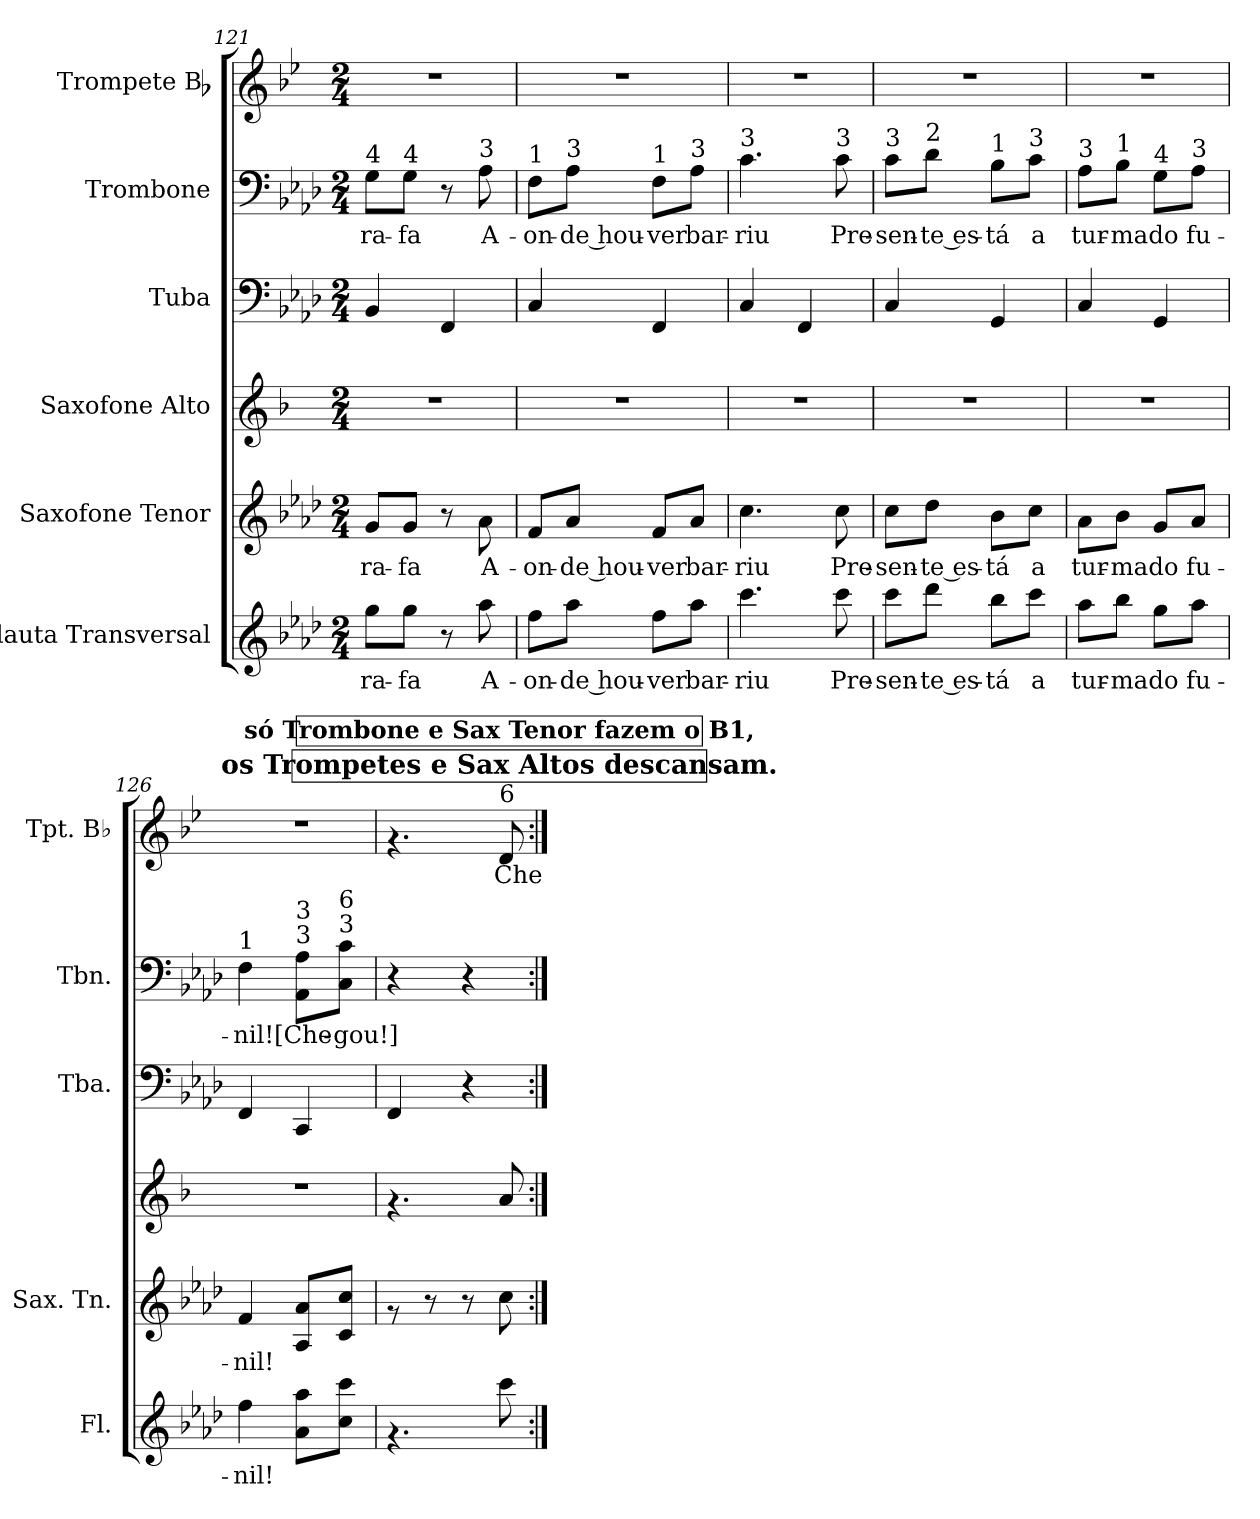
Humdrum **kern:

**kern	**text	**kern	**text	**kern	**kern	**kern	**text	**kern	**text
*part6	*part6	*part5	*part5	*part4	*part3	*part2	*part2	*part1	*part1
*staff6	*staff6	*staff5	*staff5	*staff4	*staff3	*staff2	*staff2	*staff1	*staff1
*I"Flauta Transversal	*	*I"Saxofone Tenor	*	*I"Saxofone Alto	*I"Tuba	*I"Trombone	*	*I"Trompete Bb	*
*I'Fl.	*	*I'Sax. Tn.	*	*	*I'Tba.	*I'Tbn.	*	*I'Tpt. Bb	*
*clefG2	*	*clefG2	*	*clefG2	*clefF4	*clefF4	*	*clefG2	*
*	*	*ITrd8c14	*	*ITrd5c9	*	*	*	*ITrd1c2	*
*k[b-e-a-d-]	*	*k[b-e-a-d-]	*	*k[b-e-a-d-]	*k[b-e-a-d-]	*k[b-e-a-d-]	*	*k[b-e-a-d-]	*
*M2/4	*	*M2/4	*	*M2/4	*M2/4	*M2/4	*	*M2/4	*
=121	=121	=121	=121	=121	=121	=121	=121	=121	=121
!	!	!	!	!	!	!LO:TX:a:t=4	!	!	!
!	!LO:LY:b	!	!LO:LY:b	!	!	!	!LO:LY:b	!	!
8gg\L	-ra-	8G/L	-ra-	2r	4BB-/	8G\L	-ra-	2r	.
!	!	!	!	!	!	!LO:TX:a:t=4	!	!	!
!	!LO:LY:b	!	!LO:LY:b	!	!	!	!LO:LY:b	!	!
8gg\J	-fa	8G/J	-fa	.	.	8G\J	-fa	.	.
8r	.	8r	.	.	4FF/	8r	.	.	.
!	!	!	!	!	!	!LO:TX:a:t=3	!	!	!
!	!LO:LY:b	!	!LO:LY:b	!	!	!	!LO:LY:b	!	!
8aa-\	A-	8A-\	A-	.	.	8A-\	A-	.	.
=122	=122	=122	=122	=122	=122	=122	=122	=122	=122
!	!	!	!	!	!	!LO:TX:a:t=1	!	!	!
!	!LO:LY:b	!	!LO:LY:b	!	!	!	!LO:LY:b	!	!
8ff\L	-on-	8F/L	-on-	2r	4C/	8F\L	-on-	2r	.
!	!	!	!	!	!	!LO:TX:a:t=3	!	!	!
!	!LO:LY:b	!	!LO:LY:b	!	!	!	!LO:LY:b	!	!
8aa-\J	-de hou-	8A-/J	-de hou-	.	.	8A-\J	-de hou-	.	.
!	!	!	!	!	!	!LO:TX:a:t=1	!	!	!
!	!LO:LY:b	!	!LO:LY:b	!	!	!	!LO:LY:b	!	!
8ff\L	-ver	8F/L	-ver	.	4FF/	8F\L	-ver	.	.
!	!	!	!	!	!	!LO:TX:a:t=3	!	!	!
!	!LO:LY:b	!	!LO:LY:b	!	!	!	!LO:LY:b	!	!
8aa-\J	bar-	8A-/J	bar-	.	.	8A-\J	bar-	.	.
=123	=123	=123	=123	=123	=123	=123	=123	=123	=123
!	!	!	!	!	!	!LO:TX:a:t=3	!	!	!
!	!LO:LY:b	!	!LO:LY:b	!	!	!	!LO:LY:b	!	!
4.ccc\	-riu	4.c\	-riu	2r	4C/	4.c\	-riu	2r	.
.	.	.	.	.	4FF/	.	.	.	.
!	!	!	!	!	!	!LO:TX:a:t=3	!	!	!
!	!LO:LY:b	!	!LO:LY:b	!	!	!	!LO:LY:b	!	!
8ccc\	Pre-	8c\	Pre-	.	.	8c\	Pre-	.	.
=124	=124	=124	=124	=124	=124	=124	=124	=124	=124
!	!	!	!	!	!	!LO:TX:a:t=3	!	!	!
!	!LO:LY:b	!	!LO:LY:b	!	!	!	!LO:LY:b	!	!
8ccc\L	-sen-	8c\L	-sen-	2r	4C/	8c\L	-sen-	2r	.
!	!	!	!	!	!	!LO:TX:a:t=2	!	!	!
!	!LO:LY:b	!	!LO:LY:b	!	!	!	!LO:LY:b	!	!
8ddd-\J	-te es-	8d-\J	-te es-	.	.	8d-\J	-te es-	.	.
!	!	!	!	!	!	!LO:TX:a:t=1	!	!	!
!	!LO:LY:b	!	!LO:LY:b	!	!	!	!LO:LY:b	!	!
8bb-\L	-tá	8B-\L	-tá	.	4GG/	8B-\L	-tá	.	.
!	!	!	!	!	!	!LO:TX:a:t=3	!	!	!
!	!LO:LY:b	!	!LO:LY:b	!	!	!	!LO:LY:b	!	!
8ccc\J	a	8c\J	a	.	.	8c\J	a	.	.
!!LO:PB:g=z
=125	=125	=125	=125	=125	=125	=125	=125	=125	=125
!	!	!	!	!	!	!LO:TX:a:t=3	!	!	!
!	!LO:LY:b	!	!LO:LY:b	!	!	!	!LO:LY:b	!	!
8aa-\L	tur-	8A-\L	tur-	2r	4C/	8A-\L	tur-	2r	.
!	!	!	!	!	!	!LO:TX:a:t=1	!	!	!
!	!LO:LY:b	!	!LO:LY:b	!	!	!	!LO:LY:b	!	!
8bb-\J	-ma	8B-\J	-ma	.	.	8B-\J	-ma	.	.
!	!	!	!	!	!	!LO:TX:a:t=4	!	!	!
!	!LO:LY:b	!	!LO:LY:b	!	!	!	!LO:LY:b	!	!
8gg\L	do	8G/L	do	.	4GG/	8G\L	do	.	.
!	!	!	!	!	!	!LO:TX:a:t=3	!	!	!
!	!LO:LY:b	!	!LO:LY:b	!	!	!	!LO:LY:b	!	!
8aa-\J	fu-	8A-/J	fu-	.	.	8A-\J	fu-	.	.
=126	=126	=126	=126	=126	=126	=126	=126	=126	=126
!	!	!	!	!	!	!LO:TX:a:t=1	!	!	!
!	!LO:LY:b	!	!LO:LY:b	!	!	!	!LO:LY:b	!	!
4ff\	-nil!	4F/	-nil!	2r	4FF/	4F\	-nil!	2r	.
!	!	!	!	!	!	!LO:TX:a:t=3	!	!	!
!	!	!	!	!	!	!LO:TX:a:t=3	!	!	!
!	!	!	!	!	!	!	!LO:LY:b	!	!
8a-\ 8aa-\L	.	8AA-/ 8A-/L	.	.	4CC/	8AA-\ 8A-\L	[Che-	.	.
!	!	!	!	!	!	!LO:TX:a:t=3	!	!	!
!	!	!	!	!	!	!LO:TX:a:t=6	!	!	!
!	!	!	!	!	!	!	!LO:LY:b	!	!
8cc\ 8ccc\J	.	8C/ 8c/J	.	.	.	8C\ 8c\J	-gou!]	.	.
!!LO:REH:place=s1:a:t=os Trompetes e Sax Altos descansam.:qo=1.5
!!LO:REH:place=s1:a:B:fs=14:t=só Trombone e Sax Tenor fazem o B1,:qo=1.5
=127	=127	=127	=127	=127	=127	=127	=127	=127	=127
4.rg	.	8rg	.	4.rg	4FF/	4r	.	4.rg	.
.	.	8r	.	.	.	.	.	.	.
.	.	8r	.	.	4r	4r	.	.	.
!	!	!	!	!	!	!	!	!LO:TX:a:t=6	!
!	!	!	!	!	!	!	!	!	!LO:LY:b
8ccc\	.	8c\	.	8c/	.	.	.	8c/	Che
=:|!	=:|!	=:|!	=:|!	=:|!	=:|!	=:|!	=:|!	=:|!	=:|!
*-	*-	*-	*-	*-	*-	*-	*-	*-	*-
